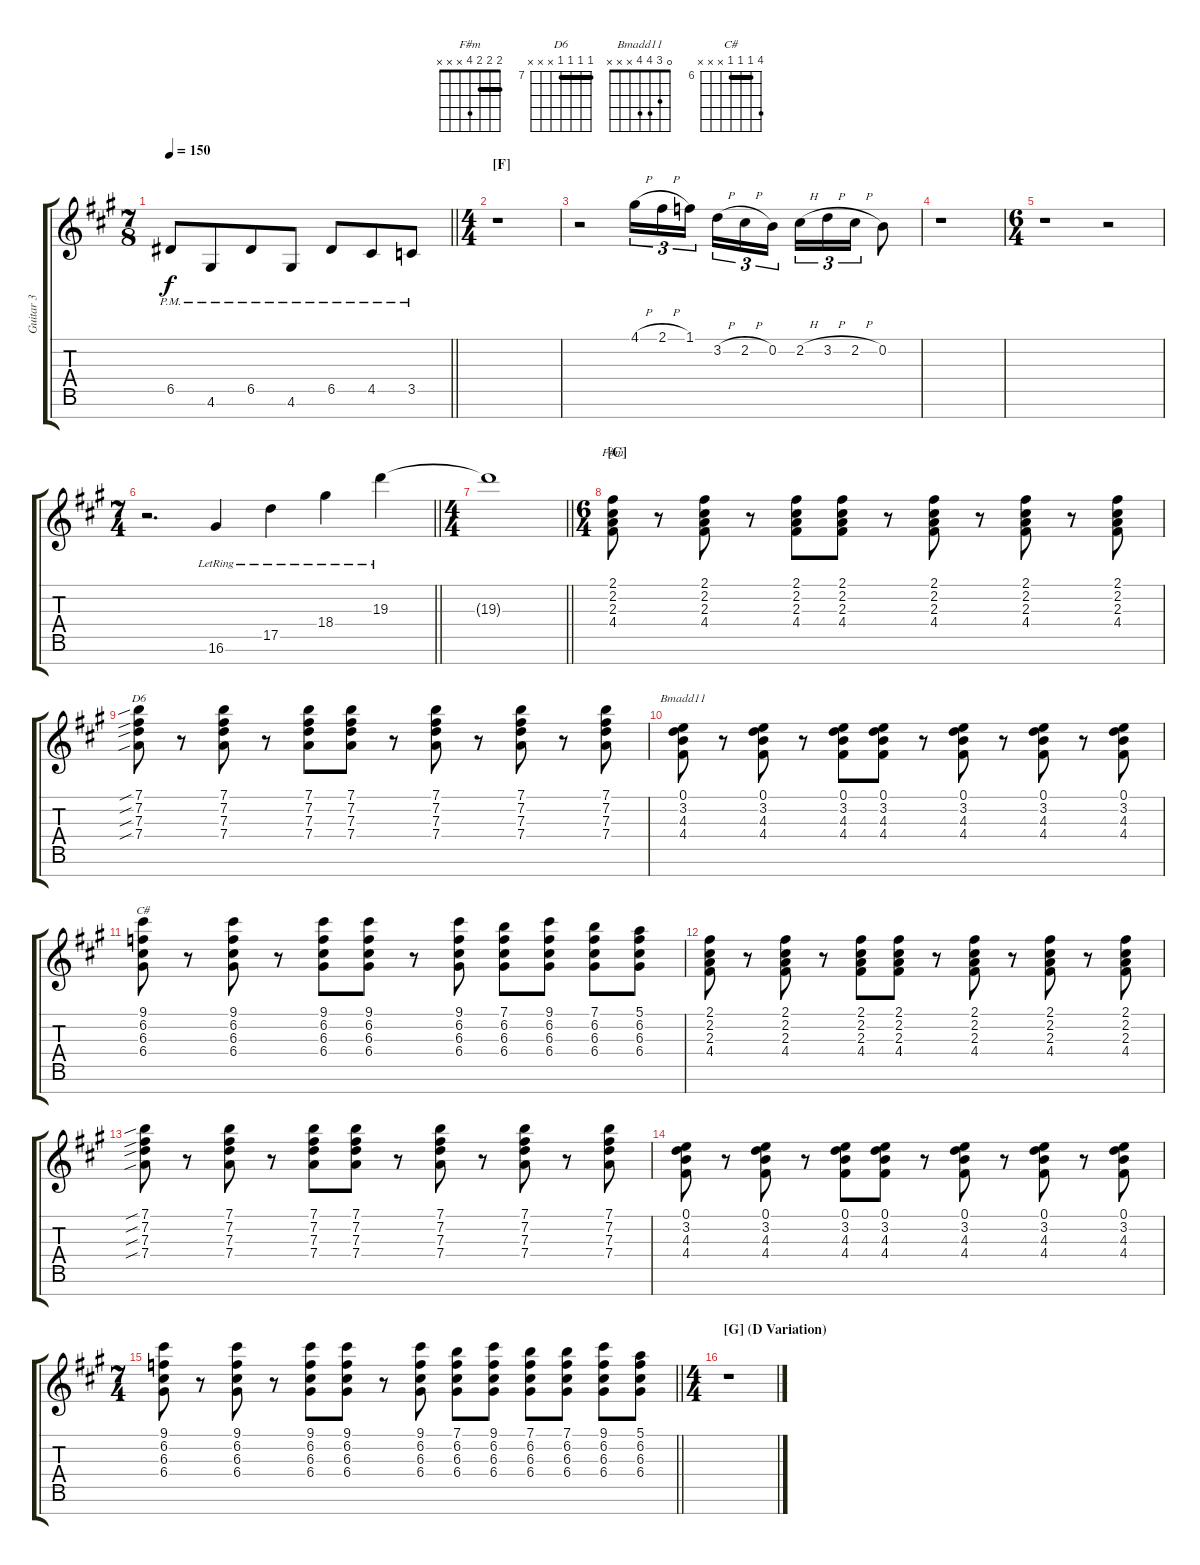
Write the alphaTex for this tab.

\track ("Guitar 3" "Guitar 3") {instrument distortionguitar}
\staff {score tabs}
\tuning (E4 B3 G3 D3 A2 E2 B1) {hide}
\chord ("F#m" 2 2 2 4 x x x) {barre 2}
\chord ("D6" 7 7 7 7 x x x) {firstfret 7 barre 7}
\chord ("Bmadd11" 0 3 4 4 x x x)
\chord ("C#" 9 6 6 6 x x x) {firstfret 6 barre 6}
\ts (7 8)
\tempo 150
\clef g2
\barLineRight lightlight
\ks f#minor
6.5{pm}.8{dy f} 4.6{pm}.8 6.5{pm}.8 4.6{pm}.8 6.5{pm}.8 4.5{pm}.8 3.5{pm}.8 |
\ts (4 4)
\section ("" "[F]")
r.1 |
r.2 4.1{h}.16{tu (3 2)} 2.1{h}.16{tu (3 2)} 1.1.16{tu (3 2) beam splitsecondary} 3.2{h}.16{tu (3 2)} 2.2{h}.16{tu (3 2)} 0.2.16{tu (3 2)} 2.2{h}.16{tu (3 2)} 3.2{h}.16{tu (3 2)} 2.2{h}.16{tu (3 2)} 0.2.8 |
r.1 |
\ts (6 4)
r.1 r.2 |
\ts (7 4)
\barLineRight lightlight
r.2{d} 16.6{lr}.4 17.5{lr}.4 18.4{lr}.4 19.3{lr}.4 |
\ts (4 4)
\barLineRight lightlight
19.3{t}.1 |
\ts (6 4)
\section ("" "[C]")
(2.1 2.2 2.3 4.4).8{ch "F#m"} r.8 (2.1 2.2 2.3 4.4).8 r.8 (2.1 2.2 2.3 4.4).8 (2.1 2.2 2.3 4.4).8 r.8 (2.1 2.2 2.3 4.4).8 r.8 (2.1 2.2 2.3 4.4).8 r.8 (2.1 2.2 2.3 4.4).8 |
(7.1{sib} 7.2{sib} 7.3{sib} 7.4{sib}).8{ch "D6"} r.8 (7.1 7.2 7.3 7.4).8 r.8 (7.1 7.2 7.3 7.4).8 (7.1 7.2 7.3 7.4).8 r.8 (7.1 7.2 7.3 7.4).8 r.8 (7.1 7.2 7.3 7.4).8 r.8 (7.1 7.2 7.3 7.4).8 |
(0.1 3.2 4.3 4.4).8{ch "Bmadd11"} r.8 (0.1 3.2 4.3 4.4).8 r.8 (0.1 3.2 4.3 4.4).8 (0.1 3.2 4.3 4.4).8 r.8 (0.1 3.2 4.3 4.4).8 r.8 (0.1 3.2 4.3 4.4).8 r.8 (0.1 3.2 4.3 4.4).8 |
(9.1 6.2 6.3 6.4).8{ch "C#"} r.8 (9.1 6.2 6.3 6.4).8 r.8 (9.1 6.2 6.3 6.4).8 (9.1 6.2 6.3 6.4).8 r.8 (9.1 6.2 6.3 6.4).8 (7.1 6.2 6.3 6.4).8 (9.1 6.2 6.3 6.4).8 (7.1 6.2 6.3 6.4).8 (5.1 6.2 6.3 6.4).8 |
(2.1 2.2 2.3 4.4).8 r.8 (2.1 2.2 2.3 4.4).8 r.8 (2.1 2.2 2.3 4.4).8 (2.1 2.2 2.3 4.4).8 r.8 (2.1 2.2 2.3 4.4).8 r.8 (2.1 2.2 2.3 4.4).8 r.8 (2.1 2.2 2.3 4.4).8 |
(7.1{sib} 7.2{sib} 7.3{sib} 7.4{sib}).8 r.8 (7.1 7.2 7.3 7.4).8 r.8 (7.1 7.2 7.3 7.4).8 (7.1 7.2 7.3 7.4).8 r.8 (7.1 7.2 7.3 7.4).8 r.8 (7.1 7.2 7.3 7.4).8 r.8 (7.1 7.2 7.3 7.4).8 |
(0.1 3.2 4.3 4.4).8 r.8 (0.1 3.2 4.3 4.4).8 r.8 (0.1 3.2 4.3 4.4).8 (0.1 3.2 4.3 4.4).8 r.8 (0.1 3.2 4.3 4.4).8 r.8 (0.1 3.2 4.3 4.4).8 r.8 (0.1 3.2 4.3 4.4).8 |
\ts (7 4)
\barLineRight lightlight
(9.1 6.2 6.3 6.4).8 r.8 (9.1 6.2 6.3 6.4).8 r.8 (9.1 6.2 6.3 6.4).8 (9.1 6.2 6.3 6.4).8 r.8 (9.1 6.2 6.3 6.4).8 (7.1 6.2 6.3 6.4).8 (9.1 6.2 6.3 6.4).8 (7.1 6.2 6.3 6.4).8 (7.1 6.2 6.3 6.4).8 (9.1 6.2 6.3 6.4).8 (5.1 6.2 6.3 6.4).8 |
\ts (4 4)
\section ("" "[G] (D Variation)")
r.1
